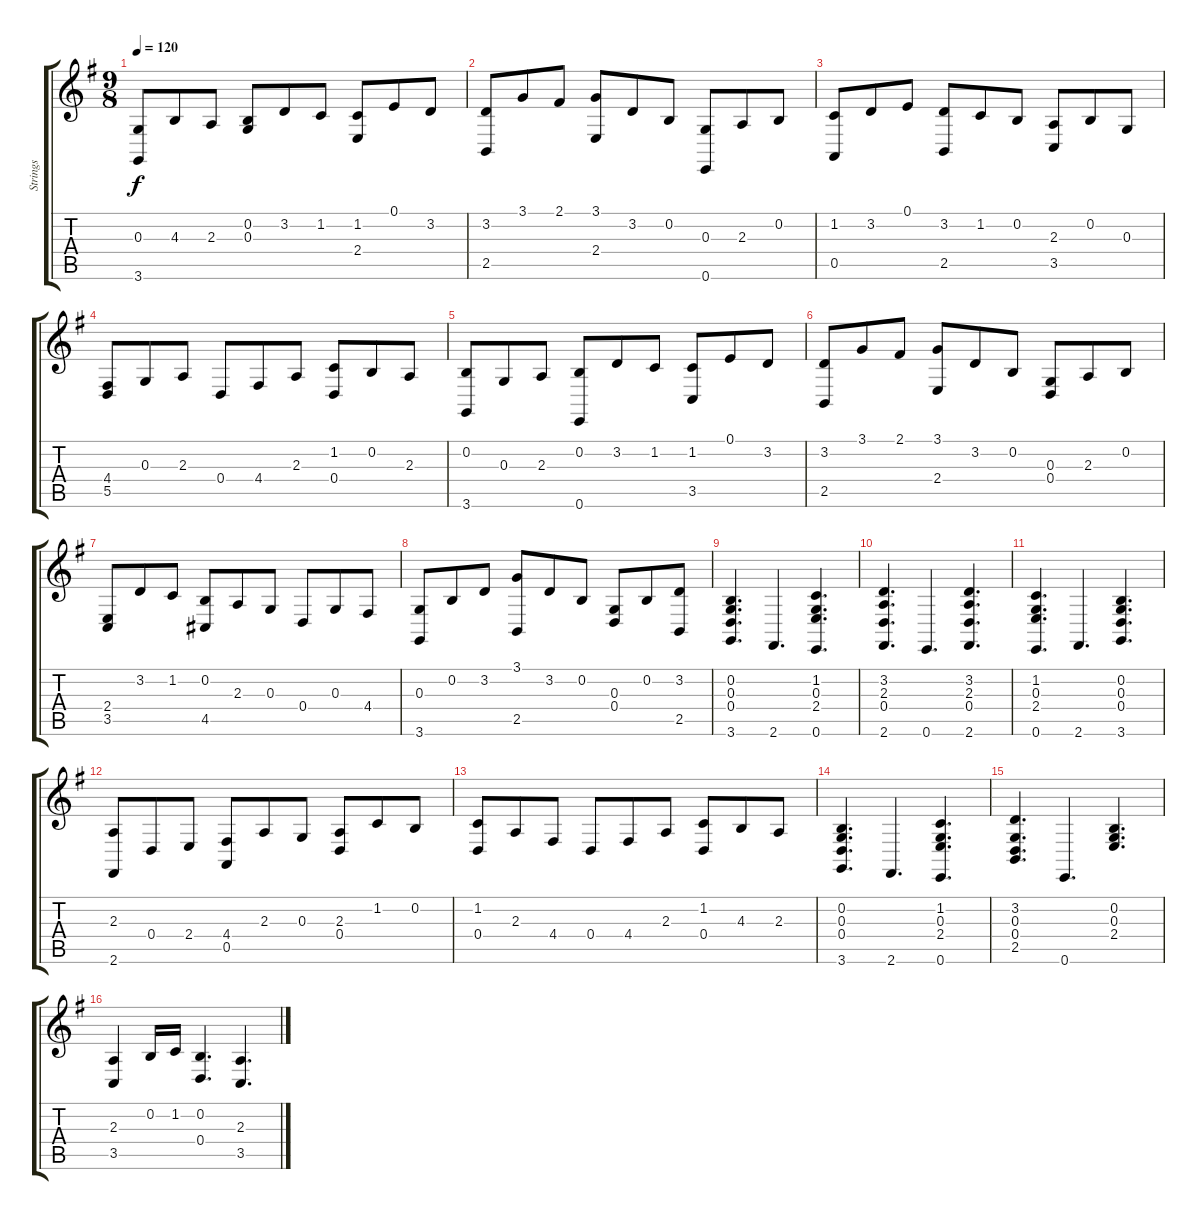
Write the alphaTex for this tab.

\track ("Strings" "Strings") {instrument stringensemble1}
\staff {score tabs}
\tuning (E4 B3 G3 D3 A2 E2) {hide}
\ts (9 8)
\tempo 120
\clef g2
\ks g
(0.3 3.6).8{dy f} 4.3.8 2.3.8 (0.2 0.3).8 3.2.8 1.2.8 (1.2 2.4).8 0.1.8 3.2.8 |
(3.2 2.5).8 3.1.8 2.1.8 (3.1 2.4).8 3.2.8 0.2.8 (0.3 0.6).8 2.3.8 0.2.8 |
(1.2 0.5).8 3.2.8 0.1.8 (3.2 2.5).8 1.2.8 0.2.8 (2.3 3.5).8 0.2.8 0.3.8 |
(4.4 5.5).8 0.3.8 2.3.8 0.4.8 4.4.8 2.3.8 (1.2 0.4).8 0.2.8 2.3.8 |
(0.2 3.6).8 0.3.8 2.3.8 (0.2 0.6).8 3.2.8 1.2.8 (1.2 3.5).8 0.1.8 3.2.8 |
(3.2 2.5).8 3.1.8 2.1.8 (3.1 2.4).8 3.2.8 0.2.8 (0.3 0.4).8 2.3.8 0.2.8 |
(2.4 3.5).8 3.2.8 1.2.8 (0.2 4.5).8 2.3.8 0.3.8 0.4.8 0.3.8 4.4.8 |
(0.3 3.6).8 0.2.8 3.2.8 (3.1 2.5).8 3.2.8 0.2.8 (0.3 0.4).8 0.2.8 (3.2 2.5).8 |
(0.2 0.3 0.4 3.6).4{d} 2.6.4{d} (1.2 0.3 2.4 0.6).4{d} |
(3.2 2.3 0.4 2.6).4{d} 0.6.4{d} (3.2 2.3 0.4 2.6).4{d} |
(1.2 0.3 2.4 0.6).4{d} 2.6.4{d} (0.2 0.3 0.4 3.6).4{d} |
(2.3 2.6).8 0.4.8 2.4.8 (4.4 0.5).8 2.3.8 0.3.8 (2.3 0.4).8 1.2.8 0.2.8 |
(1.2 0.4).8 2.3.8 4.4.8 0.4.8 4.4.8 2.3.8 (1.2 0.4).8 4.3.8 2.3.8 |
(0.2 0.3 0.4 3.6).4{d} 2.6.4{d} (1.2 0.3 2.4 0.6).4{d} |
(3.2 0.3 0.4 2.5).4{d} 0.6.4{d} (0.2 0.3 2.4).4{d} |
(2.3 3.5).4 0.2.16 1.2.16 (0.2 0.4).4{d} (2.3 3.5).4{d}
